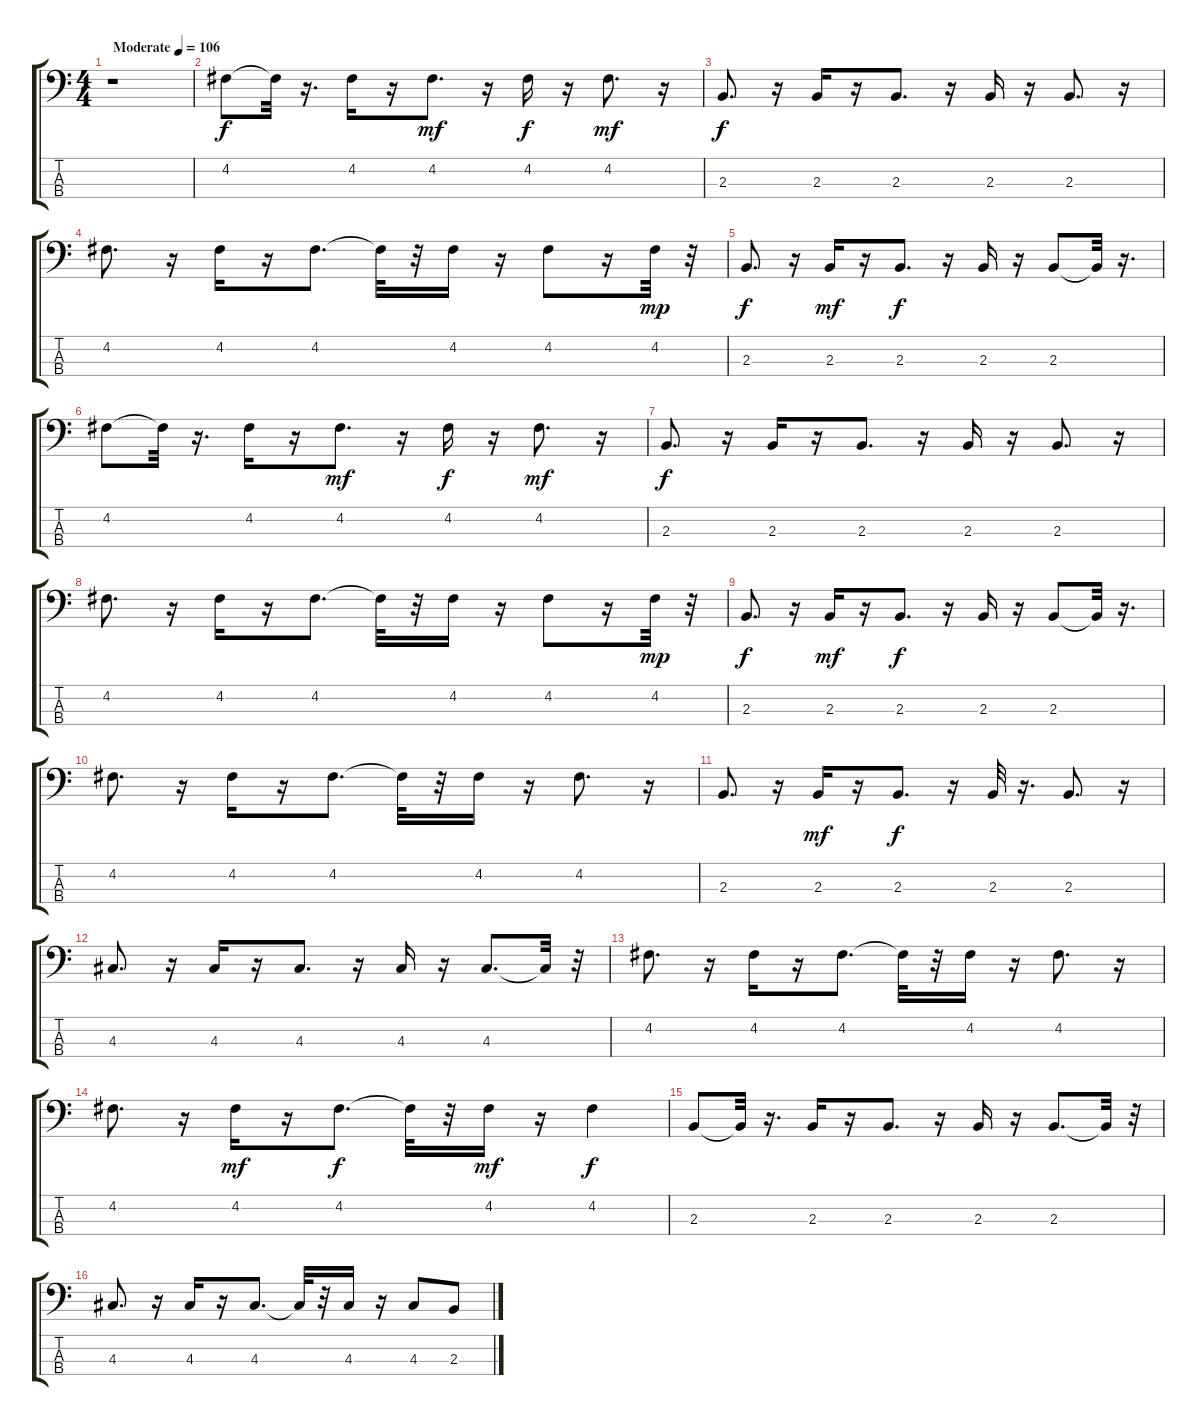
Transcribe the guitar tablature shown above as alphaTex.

\track "" {instrument fretlessbass}
\staff {score tabs}
\tuning (G2 D2 A1 E1) {hide}
\ts (4 4)
\tempo (106 "Moderate")
\clef f4
\ks c
r.1{dy f instrument fretlessbass} |
4.2.8 4.2{t}.32 r.16{d} 4.2.16 r.16 4.2.8{d dy mf} r.16 4.2.16{dy f} r.16 4.2.8{d dy mf} r.16 |
2.3.8{d dy f} r.16 2.3.16 r.16 2.3.8{d} r.16 2.3.16 r.16 2.3.8{d} r.16 |
4.2.8{d} r.16 4.2.16 r.16 4.2.8{d} 4.2{t}.32 r.32 4.2.16 r.16 4.2.8 r.16 4.2.32{dy mp} r.32 |
2.3.8{d dy f} r.16 2.3.16{dy mf} r.16 2.3.8{d dy f} r.16 2.3.16 r.16 2.3.8 2.3{t}.32 r.16{d} |
4.2.8 4.2{t}.32 r.16{d} 4.2.16 r.16 4.2.8{d dy mf} r.16 4.2.16{dy f} r.16 4.2.8{d dy mf} r.16 |
2.3.8{d dy f} r.16 2.3.16 r.16 2.3.8{d} r.16 2.3.16 r.16 2.3.8{d} r.16 |
4.2.8{d} r.16 4.2.16 r.16 4.2.8{d} 4.2{t}.32 r.32 4.2.16 r.16 4.2.8 r.16 4.2.32{dy mp} r.32 |
2.3.8{d dy f} r.16 2.3.16{dy mf} r.16 2.3.8{d dy f} r.16 2.3.16 r.16 2.3.8 2.3{t}.32 r.16{d} |
4.2.8{d} r.16 4.2.16 r.16 4.2.8{d} 4.2{t}.32 r.32 4.2.16 r.16 4.2.8{d} r.16 |
2.3.8{d} r.16 2.3.16{dy mf} r.16 2.3.8{d dy f} r.16 2.3.32 r.16{d} 2.3.8{d} r.16 |
4.3.8{d} r.16 4.3.16 r.16 4.3.8{d} r.16 4.3.16 r.16 4.3.8{d} 4.3{t}.32 r.32 |
4.2.8{d} r.16 4.2.16 r.16 4.2.8{d} 4.2{t}.32 r.32 4.2.16 r.16 4.2.8{d} r.16 |
4.2.8{d} r.16 4.2.16{dy mf} r.16 4.2.8{d dy f} 4.2{t}.32 r.32 4.2.16{dy mf} r.16 4.2.4{dy f} |
2.3.8 2.3{t}.32 r.16{d} 2.3.16 r.16 2.3.8{d} r.16 2.3.16 r.16 2.3.8{d} 2.3{t}.32 r.32 |
4.3.8{d} r.16 4.3.16 r.16 4.3.8{d} 4.3{t}.32 r.32 4.3.16 r.16 4.3.8 2.3.8
